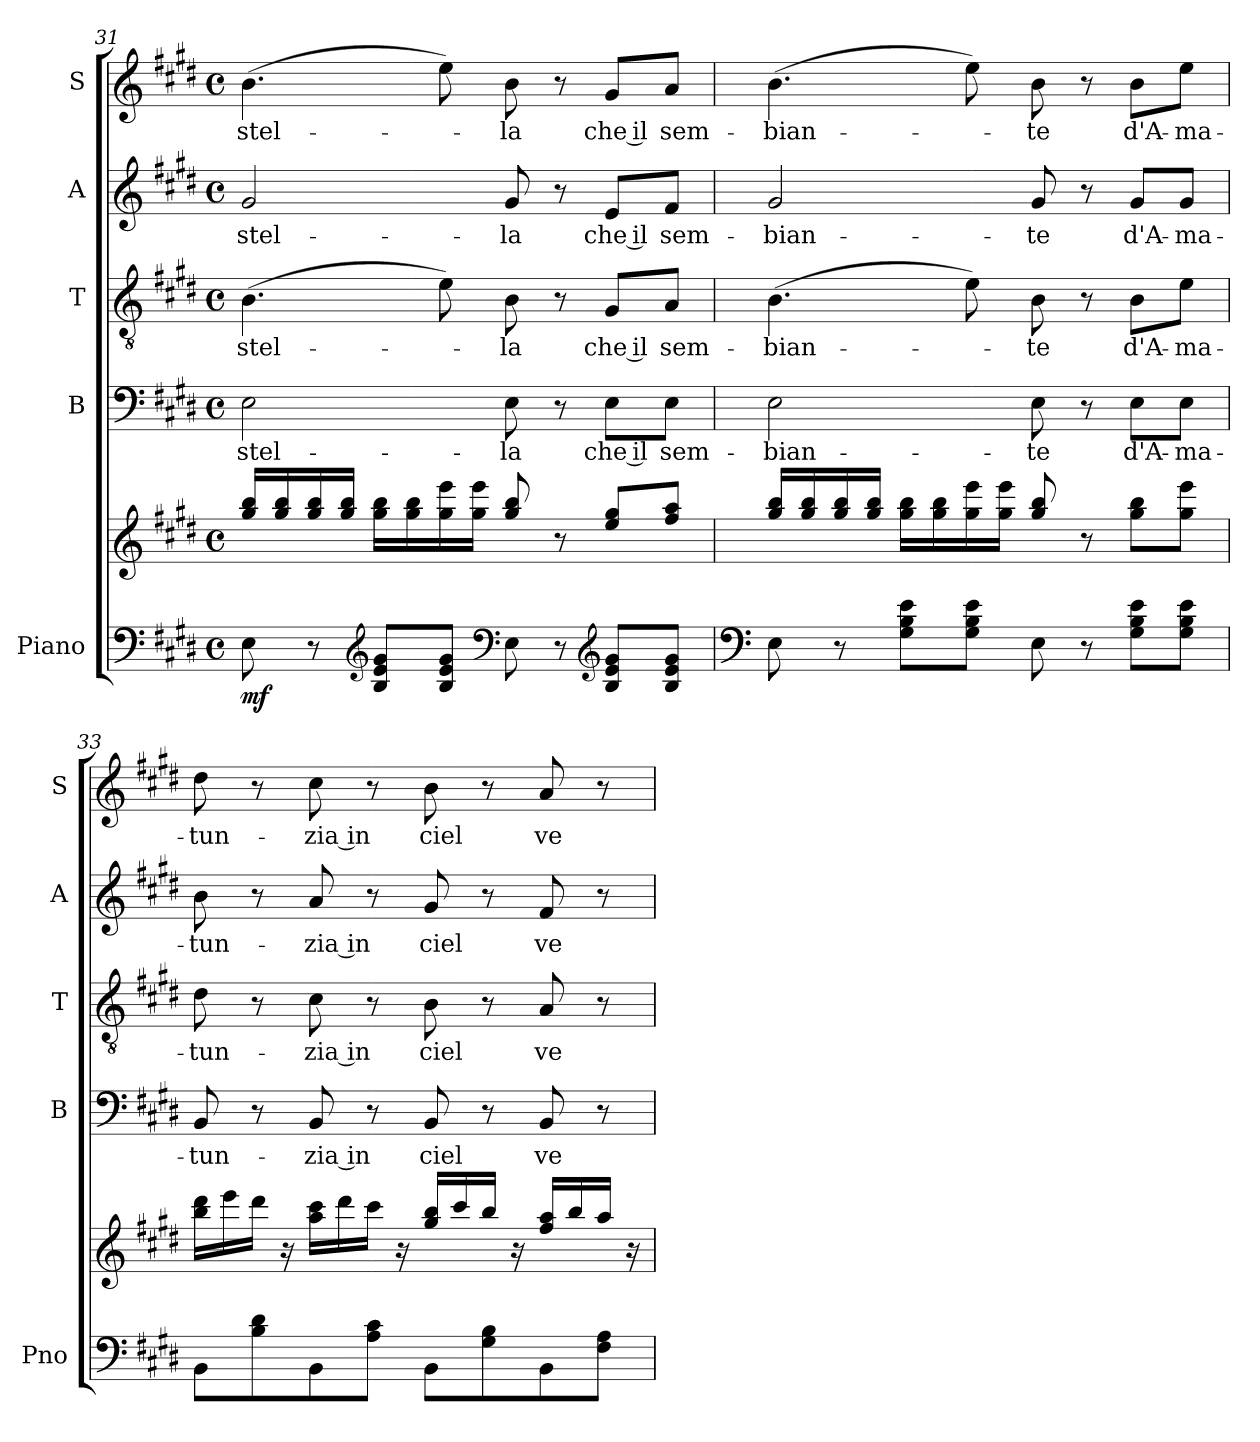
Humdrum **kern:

**kern	**kern	**dynam	**kern	**text	**kern	**text	**kern	**text	**kern	**text
*part5	*part5	*part5	*part4	*part4	*part3	*part3	*part2	*part2	*part1	*part1
*staff6	*staff5	*staff5/6	*staff4	*staff4	*staff3	*staff3	*staff2	*staff2	*staff1	*staff1
*I"Piano	*	*	*I"B	*	*I"T	*	*I"A	*	*I"S	*
*I'Pno	*	*	*I'B	*	*I'T	*	*I'A	*	*I'S	*
!!LO:PB:g=z
*clefF4	*clefG2	*	*clefF4	*	*clefGv2	*	*clefG2	*	*clefG2	*
*k[f#c#g#d#]	*k[f#c#g#d#]	*	*k[f#c#g#d#]	*	*k[f#c#g#d#]	*	*k[f#c#g#d#]	*	*k[f#c#g#d#]	*
*M4/4	*M4/4	*	*M4/4	*	*M4/4	*	*M4/4	*	*M4/4	*
*met(c)	*met(c)	*	*met(c)	*	*met(c)	*	*met(c)	*	*met(c)	*
=31	=31	=31	=31	=31	=31	=31	=31	=31	=31	=31
!	!	!LO:DY:b=2	!	!	!	!	!	!	!	!
8E\	16gg#/ 16bb/LL	mf	2E\	stel-	(4.B\	stel-	2g#/	stel-	(4.b\	stel-
.	16gg#/ 16bb/	.	.	.	.	.	.	.	.	.
8r	16gg#/ 16bb/	.	.	.	.	.	.	.	.	.
.	16gg#/ 16bb/JJ	.	.	.	.	.	.	.	.	.
*clefG2	*	*	*	*	*	*	*	*	*	*
8B/ 8e/ 8g#/L	16gg#\ 16bb\LL	.	.	.	.	.	.	.	.	.
.	16gg#\ 16bb\	.	.	.	.	.	.	.	.	.
8B/ 8e/ 8g#/J	16gg#\ 16eee\	.	.	.	8e\)	.	.	.	8ee\)	.
.	16gg#\ 16eee\JJ	.	.	.	.	.	.	.	.	.
*clefF4	*	*	*	*	*	*	*	*	*	*
8E\	8gg#/ 8bb/	.	8E\	-la	8B\	-la	8g#/	-la	8b\	-la
8r	8r	.	8r	.	8r	.	8r	.	8r	.
*clefG2	*	*	*	*	*	*	*	*	*	*
8B/ 8e/ 8g#/L	8ee/ 8gg#/L	.	8E\L	che il	8G#/L	che il	8e/L	che il	8g#/L	che il
8B/ 8e/ 8g#/J	8ff#/ 8aa/J	.	8E\J	sem-	8A/J	sem-	8f#/J	sem-	8a/J	sem-
=32	=32	=32	=32	=32	=32	=32	=32	=32	=32	=32
*clefF4	*	*	*	*	*	*	*	*	*	*
8E\	16gg#/ 16bb/LL	.	2E\	-bian-	(4.B\	-bian-	2g#/	-bian-	(4.b\	-bian-
.	16gg#/ 16bb/	.	.	.	.	.	.	.	.	.
8r	16gg#/ 16bb/	.	.	.	.	.	.	.	.	.
.	16gg#/ 16bb/JJ	.	.	.	.	.	.	.	.	.
8G#\ 8B\ 8e\L	16gg#\ 16bb\LL	.	.	.	.	.	.	.	.	.
.	16gg#\ 16bb\	.	.	.	.	.	.	.	.	.
8G#\ 8B\ 8e\J	16gg#\ 16eee\	.	.	.	8e\)	.	.	.	8ee\)	.
.	16gg#\ 16eee\JJ	.	.	.	.	.	.	.	.	.
8E\	8gg#/ 8bb/	.	8E\	-te	8B\	-te	8g#/	-te	8b\	-te
8r	8r	.	8r	.	8r	.	8r	.	8r	.
8G#\ 8B\ 8e\L	8gg#\ 8bb\L	.	8E\L	d'A-	8B\L	d'A-	8g#/L	d'A-	8b\L	d'A-
8G#\ 8B\ 8e\J	8gg#\ 8eee\J	.	8E\J	-ma-	8e\J	-ma-	8g#/J	-ma-	8ee\J	ma-
=33	=33	=33	=33	=33	=33	=33	=33	=33	=33	=33
8BB\L	16bb\ 16ddd#\LL	.	8BB/	-tun-	8d#\	-tun-	8b\	-tun-	8dd#\	-tun-
.	16eee\	.	.	.	.	.	.	.	.	.
8B\ 8d#\	16ddd#\JJ	.	8r	.	8r	.	8r	.	8r	.
.	16r	.	.	.	.	.	.	.	.	.
8BB\	16aa\ 16ccc#\LL	.	8BB/	-zia in	8c#\	-zia in	8a/	-zia in	8cc#\	-zia in
.	16ddd#\	.	.	.	.	.	.	.	.	.
8A\ 8c#\J	16ccc#\JJ	.	8r	.	8r	.	8r	.	8r	.
.	16r	.	.	.	.	.	.	.	.	.
8BB\L	16gg#/ 16bb/LL	.	8BB/	ciel	8B\	ciel	8g#/	ciel	8b\	ciel
.	16ccc#/	.	.	.	.	.	.	.	.	.
8G#\ 8B\	16bb/JJ	.	8r	.	8r	.	8r	.	8r	.
.	16r	.	.	.	.	.	.	.	.	.
8BB\	16ff#/ 16aa/LL	.	8BB/	ve-	8A/	ve-	8f#/	ve-	8a/	ve-
.	16bb/	.	.	.	.	.	.	.	.	.
8F#\ 8A\J	16aa/JJ	.	8r	.	8r	.	8r	.	8r	.
.	16r	.	.	.	.	.	.	.	.	.
=	=	=	=	=	=	=	=	=	=	=
*-	*-	*-	*-	*-	*-	*-	*-	*-	*-	*-
